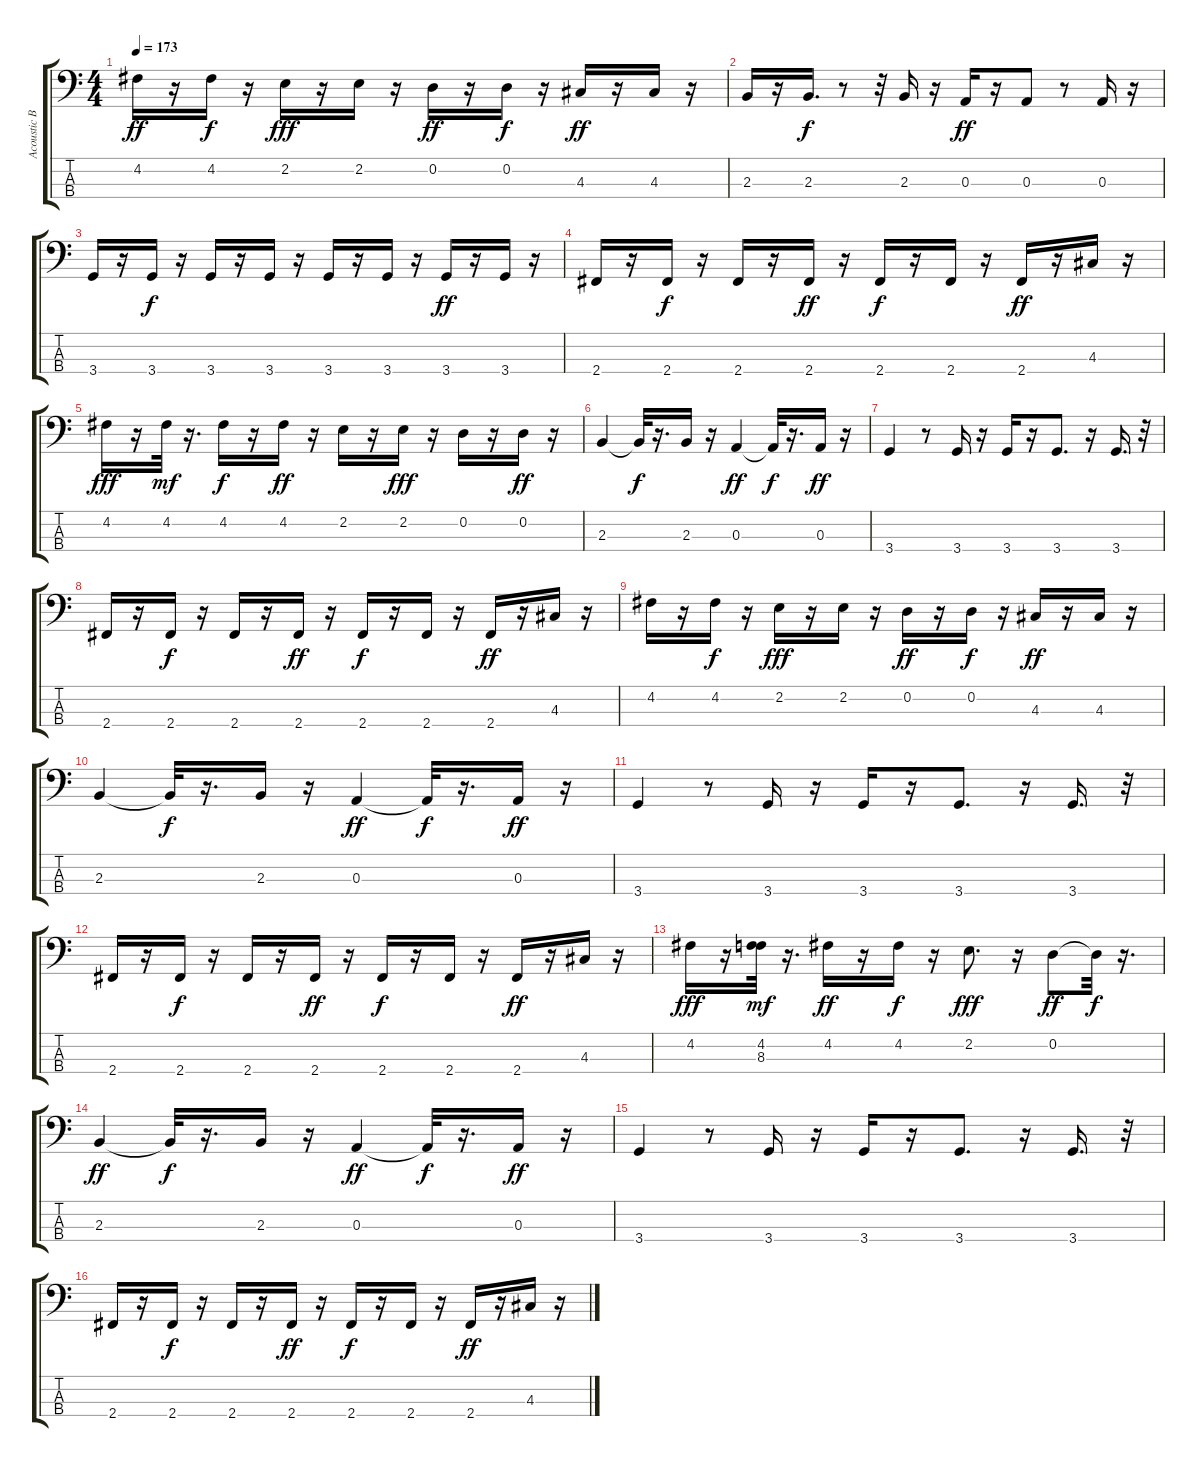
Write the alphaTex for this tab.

\track ("Acoustic Bass intro and Bass finger" "Acoustic B") {instrument acousticbass}
\staff {score tabs}
\tuning (G2 D2 A1 E1) {hide}
\ts (4 4)
\tempo 173
\clef f4
\ks c
4.2.16{dy ff} r.16 4.2.16{dy f} r.16 2.2.16{dy fff} r.16 2.2.16 r.16 0.2.16{dy ff} r.16 0.2.16{dy f} r.16 4.3.16{dy ff} r.16 4.3.16 r.16 |
2.3.16 r.16 2.3.16{d dy f} r.8 r.32 2.3.16 r.16 0.3.16{dy ff} r.16 0.3.8 r.8 0.3.16 r.16 |
3.4.16 r.16 3.4.16{dy f} r.16 3.4.16 r.16 3.4.16 r.16 3.4.16 r.16 3.4.16 r.16 3.4.16{dy ff} r.16 3.4.16 r.16 |
2.4.16 r.16 2.4.16{dy f} r.16 2.4.16 r.16 2.4.16{dy ff} r.16 2.4.16{dy f} r.16 2.4.16 r.16 2.4.16{dy ff} r.16 4.3.16 r.16 |
4.2.16{dy fff} r.16 4.2.32{dy mf} r.16{d} 4.2.16{dy f} r.16 4.2.16{dy ff} r.16 2.2.16 r.16 2.2.16{dy fff} r.16 0.2.16 r.16 0.2.16{dy ff} r.16 |
2.3.4 2.3{t}.32{dy f} r.16{d} 2.3.16 r.16 0.3.4{dy ff} 0.3{t}.32{dy f} r.16{d} 0.3.16{dy ff} r.16 |
3.4.4 r.8 3.4.16 r.16 3.4.16 r.16 3.4.8{d} r.16 3.4.16{d} r.32 |
2.4.16 r.16 2.4.16{dy f} r.16 2.4.16 r.16 2.4.16{dy ff} r.16 2.4.16{dy f} r.16 2.4.16 r.16 2.4.16{dy ff} r.16 4.3.16 r.16 |
4.2.16 r.16 4.2.16{dy f} r.16 2.2.16{dy fff} r.16 2.2.16 r.16 0.2.16{dy ff} r.16 0.2.16{dy f} r.16 4.3.16{dy ff} r.16 4.3.16 r.16 |
2.3.4 2.3{t}.32{dy f} r.16{d} 2.3.16 r.16 0.3.4{dy ff} 0.3{t}.32{dy f} r.16{d} 0.3.16{dy ff} r.16 |
3.4.4 r.8 3.4.16 r.16 3.4.16 r.16 3.4.8{d} r.16 3.4.16{d} r.32 |
2.4.16 r.16 2.4.16{dy f} r.16 2.4.16 r.16 2.4.16{dy ff} r.16 2.4.16{dy f} r.16 2.4.16 r.16 2.4.16{dy ff} r.16 4.3.16 r.16 |
4.2.16{dy fff} r.16 (4.2 8.3).32{dy mf} r.16{d} 4.2.16{dy ff} r.16 4.2.16{dy f} r.16 2.2.8{d dy fff} r.16 0.2.8{dy ff} 0.2{t}.32{dy f} r.16{d} |
2.3.4{dy ff} 2.3{t}.32{dy f} r.16{d} 2.3.16 r.16 0.3.4{dy ff} 0.3{t}.32{dy f} r.16{d} 0.3.16{dy ff} r.16 |
3.4.4 r.8 3.4.16 r.16 3.4.16 r.16 3.4.8{d} r.16 3.4.16{d} r.32 |
2.4.16 r.16 2.4.16{dy f} r.16 2.4.16 r.16 2.4.16{dy ff} r.16 2.4.16{dy f} r.16 2.4.16 r.16 2.4.16{dy ff} r.16 4.3.16 r.16
